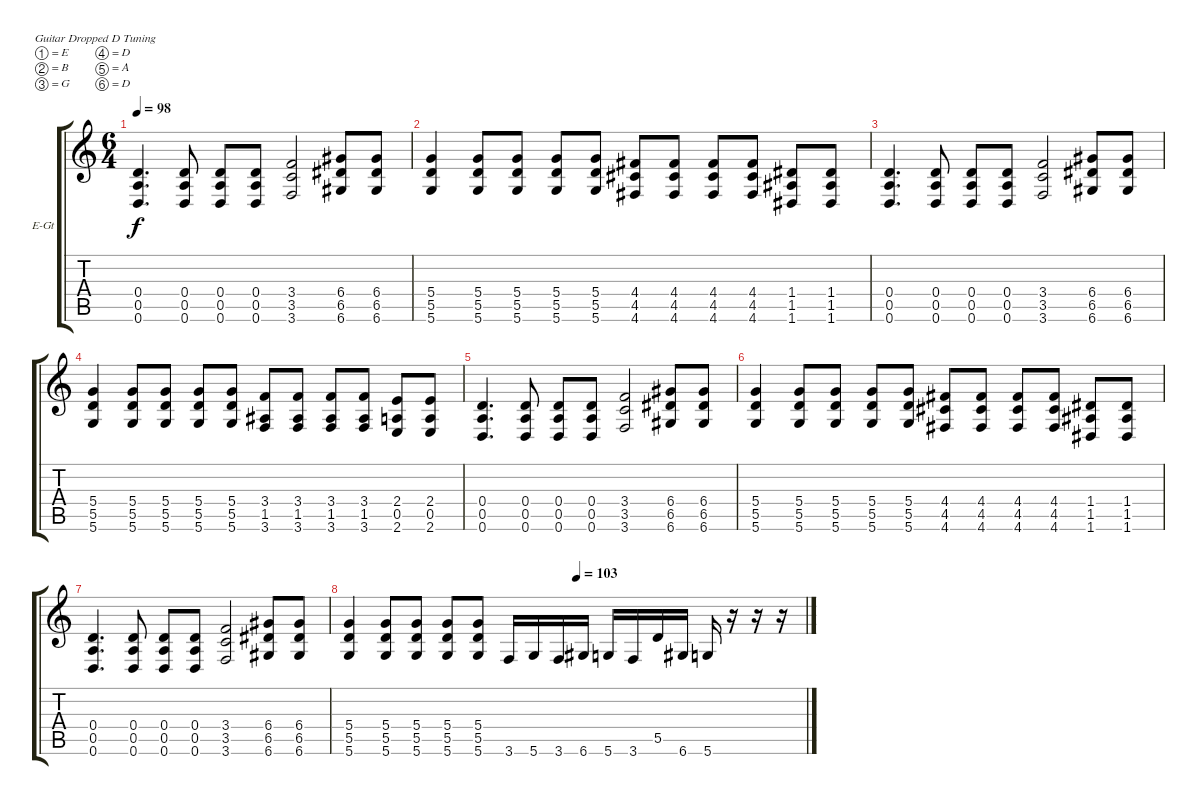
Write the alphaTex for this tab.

\bracketExtendMode groupsimilarinstruments
\firstSystemTrackNameOrientation horizontal
\otherSystemsTrackNameOrientation horizontal
\track ("Guitar" "E-Gt") {instrument distortionguitar}
\staff {score tabs}
\tuning (E4 B3 G3 D3 A2 D2)
\ts (6 4)
\tempo 98
\clef g2
\ks c
(0.4 0.5 0.6).4{d dy f} (0.4 0.5 0.6).8 (0.4 0.5 0.6).8 (0.4 0.5 0.6).8 (3.4 3.5 3.6).2 (6.4 6.5 6.6).8 (6.4 6.5 6.6).8 |
(5.4 5.5 5.6).4 (5.4 5.5 5.6).8 (5.4 5.5 5.6).8 (5.4 5.5 5.6).8 (5.4 5.5 5.6).8 (4.4 4.5 4.6).8 (4.4 4.5 4.6).8 (4.4 4.5 4.6).8 (4.4 4.5 4.6).8 (1.4 1.5 1.6).8 (1.4 1.5 1.6).8 |
(0.4 0.5 0.6).4{d} (0.4 0.5 0.6).8 (0.4 0.5 0.6).8 (0.4 0.5 0.6).8 (3.4 3.5 3.6).2 (6.4 6.5 6.6).8 (6.4 6.5 6.6).8 |
(5.4 5.5 5.6).4 (5.4 5.5 5.6).8 (5.4 5.5 5.6).8 (5.4 5.5 5.6).8 (5.4 5.5 5.6).8 (3.4 1.5 3.6).8 (3.4 1.5 3.6).8 (3.4 1.5 3.6).8 (3.4 1.5 3.6).8 (2.4 0.5 2.6).8 (2.4 0.5 2.6).8 |
(0.4 0.5 0.6).4{d} (0.4 0.5 0.6).8 (0.4 0.5 0.6).8 (0.4 0.5 0.6).8 (3.4 3.5 3.6).2 (6.4 6.5 6.6).8 (6.4 6.5 6.6).8 |
(5.4 5.5 5.6).4 (5.4 5.5 5.6).8 (5.4 5.5 5.6).8 (5.4 5.5 5.6).8 (5.4 5.5 5.6).8 (4.4 4.5 4.6).8 (4.4 4.5 4.6).8 (4.4 4.5 4.6).8 (4.4 4.5 4.6).8 (1.4 1.5 1.6).8 (1.4 1.5 1.6).8 |
(0.4 0.5 0.6).4{d} (0.4 0.5 0.6).8 (0.4 0.5 0.6).8 (0.4 0.5 0.6).8 (3.4 3.5 3.6).2 (6.4 6.5 6.6).8 (6.4 6.5 6.6).8 |
\tempo (103 0.5)
(5.4 5.5 5.6).4 (5.4 5.5 5.6).8 (5.4 5.5 5.6).8 (5.4 5.5 5.6).8 (5.4 5.5 5.6).8 3.6.16 5.6.16 3.6.16 6.6.16 5.6.16 3.6.16 5.5.16 6.6.16 5.6.16 r.16 r.16 r.16
